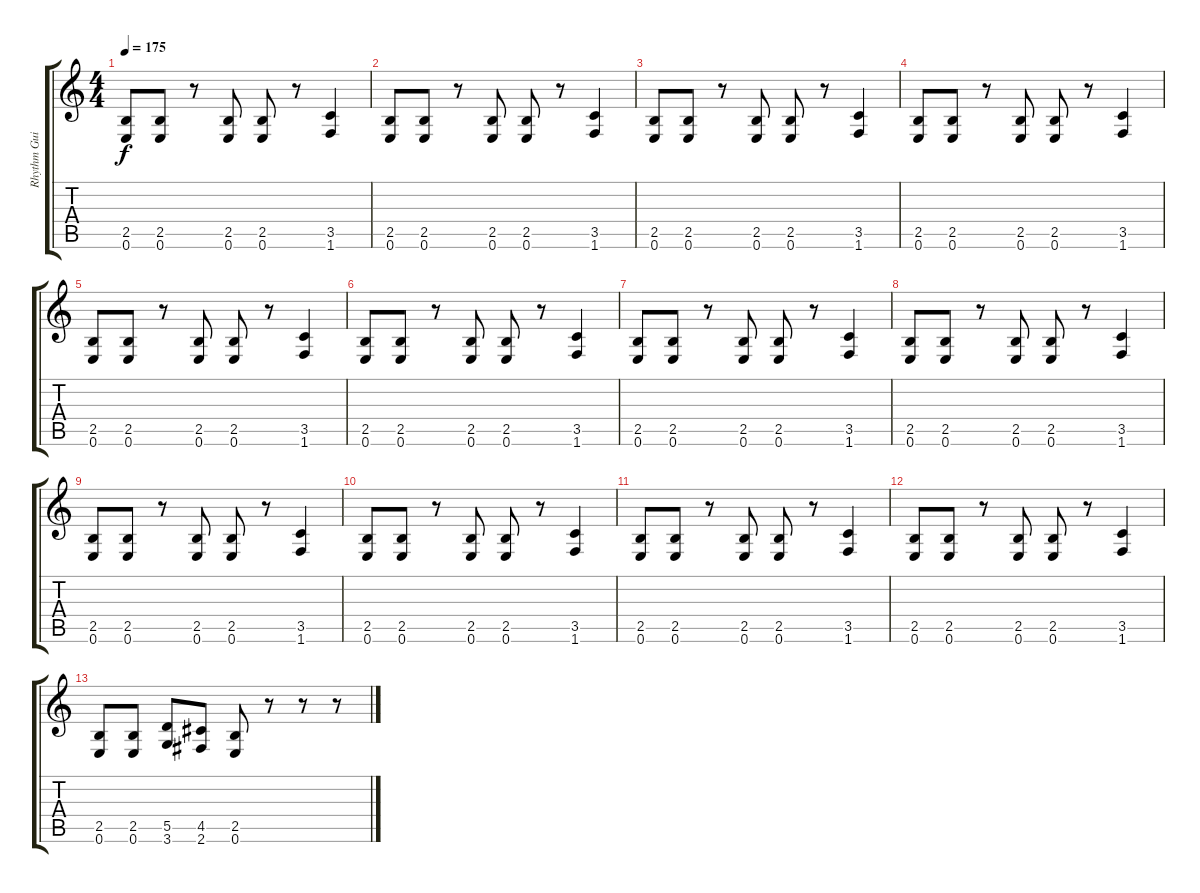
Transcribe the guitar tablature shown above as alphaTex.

\track ("Rhythm Guitar" "Rhythm Gui") {instrument distortionguitar}
\staff {score tabs}
\tuning (E4 B3 G3 D3 A2 E2) {hide}
\ts (4 4)
\tempo 175
\clef g2
\ks c
(2.5 0.6).8{dy f} (2.5 0.6).8 r.8 (2.5 0.6).8 (2.5 0.6).8 r.8 (3.5 1.6).4 |
(2.5 0.6).8 (2.5 0.6).8 r.8 (2.5 0.6).8 (2.5 0.6).8 r.8 (3.5 1.6).4 |
(2.5 0.6).8 (2.5 0.6).8 r.8 (2.5 0.6).8 (2.5 0.6).8 r.8 (3.5 1.6).4 |
(2.5 0.6).8 (2.5 0.6).8 r.8 (2.5 0.6).8 (2.5 0.6).8 r.8 (3.5 1.6).4 |
(2.5 0.6).8 (2.5 0.6).8 r.8 (2.5 0.6).8 (2.5 0.6).8 r.8 (3.5 1.6).4 |
(2.5 0.6).8 (2.5 0.6).8 r.8 (2.5 0.6).8 (2.5 0.6).8 r.8 (3.5 1.6).4 |
(2.5 0.6).8 (2.5 0.6).8 r.8 (2.5 0.6).8 (2.5 0.6).8 r.8 (3.5 1.6).4 |
(2.5 0.6).8 (2.5 0.6).8 r.8 (2.5 0.6).8 (2.5 0.6).8 r.8 (3.5 1.6).4 |
(2.5 0.6).8 (2.5 0.6).8 r.8 (2.5 0.6).8 (2.5 0.6).8 r.8 (3.5 1.6).4 |
(2.5 0.6).8 (2.5 0.6).8 r.8 (2.5 0.6).8 (2.5 0.6).8 r.8 (3.5 1.6).4 |
(2.5 0.6).8 (2.5 0.6).8 r.8 (2.5 0.6).8 (2.5 0.6).8 r.8 (3.5 1.6).4 |
(2.5 0.6).8 (2.5 0.6).8 r.8 (2.5 0.6).8 (2.5 0.6).8 r.8 (3.5 1.6).4 |
(2.5 0.6).8 (2.5 0.6).8 (5.5 3.6).8 (4.5 2.6).8 (2.5 0.6).8 r.8 r.8 r.8
